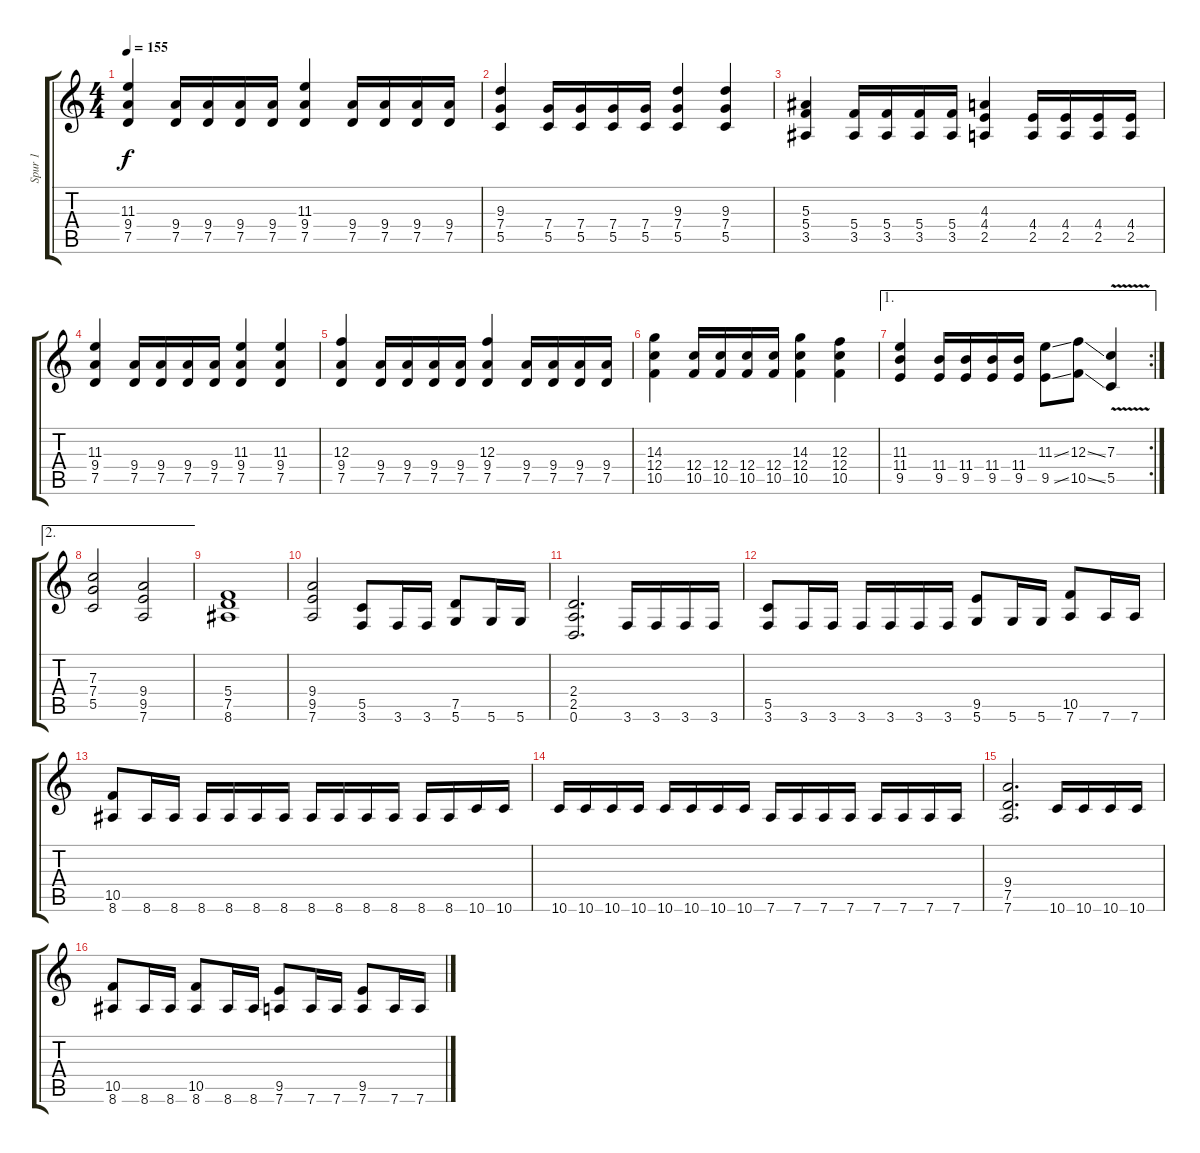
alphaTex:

\track ("Spur 1" "Spur 1") {instrument distortionguitar}
\staff {score tabs}
\tuning (D4 A3 F3 C3 G2 D2) {hide}
\ts (4 4)
\tempo 155
\clef g2
\ks c
(11.3 9.4 7.5).4{dy f} (9.4 7.5).16 (9.4 7.5).16 (9.4 7.5).16 (9.4 7.5).16 (11.3 9.4 7.5).4 (9.4 7.5).16 (9.4 7.5).16 (9.4 7.5).16 (9.4 7.5).16 |
(9.3 7.4 5.5).4 (7.4 5.5).16 (7.4 5.5).16 (7.4 5.5).16 (7.4 5.5).16 (9.3 7.4 5.5).4 (9.3 7.4 5.5).4 |
(5.3 5.4 3.5).4 (5.4 3.5).16 (5.4 3.5).16 (5.4 3.5).16 (5.4 3.5).16 (4.3 4.4 2.5).4 (4.4 2.5).16 (4.4 2.5).16 (4.4 2.5).16 (4.4 2.5).16 |
(11.3 9.4 7.5).4 (9.4 7.5).16 (9.4 7.5).16 (9.4 7.5).16 (9.4 7.5).16 (11.3 9.4 7.5).4 (11.3 9.4 7.5).4 |
(12.3 9.4 7.5).4 (9.4 7.5).16 (9.4 7.5).16 (9.4 7.5).16 (9.4 7.5).16 (12.3 9.4 7.5).4 (9.4 7.5).16 (9.4 7.5).16 (9.4 7.5).16 (9.4 7.5).16 |
(14.3 12.4 10.5).4 (12.4 10.5).16 (12.4 10.5).16 (12.4 10.5).16 (12.4 10.5).16 (14.3 12.4 10.5).4 (12.3 12.4 10.5).4 |
\ae 1
\rc 2
(11.3 11.4 9.5).4 (11.4 9.5).16 (11.4 9.5).16 (11.4 9.5).16 (11.4 9.5).16 (11.3{ss} 9.5{ss}).8 (12.3{ss} 10.5{ss}).8 (7.3{v} 5.5{v}).4 |
\ae 2
(7.3 7.4 5.5).2 (9.4 9.5 7.6).2 |
(5.4 7.5 8.6).1 |
(9.4 9.5 7.6).2 (5.5 3.6).8 3.6.16 3.6.16 (7.5 5.6).8 5.6.16 5.6.16 |
(2.4 2.5 0.6).2{d} 3.6.16 3.6.16 3.6.16 3.6.16 |
(5.5 3.6).8 3.6.16 3.6.16 3.6.16 3.6.16 3.6.16 3.6.16 (9.5 5.6).8 5.6.16 5.6.16 (10.5 7.6).8 7.6.16 7.6.16 |
(10.5 8.6).8 8.6.16 8.6.16 8.6.16 8.6.16 8.6.16 8.6.16 8.6.16 8.6.16 8.6.16 8.6.16 8.6.16 8.6.16 10.6.16 10.6.16 |
10.6.16 10.6.16 10.6.16 10.6.16 10.6.16 10.6.16 10.6.16 10.6.16 7.6.16 7.6.16 7.6.16 7.6.16 7.6.16 7.6.16 7.6.16 7.6.16 |
(9.4 7.5 7.6).2{d} 10.6.16 10.6.16 10.6.16 10.6.16 |
(10.5 8.6).8 8.6.16 8.6.16 (10.5 8.6).8 8.6.16 8.6.16 (9.5 7.6).8 7.6.16 7.6.16 (9.5 7.6).8 7.6.16 7.6.16
